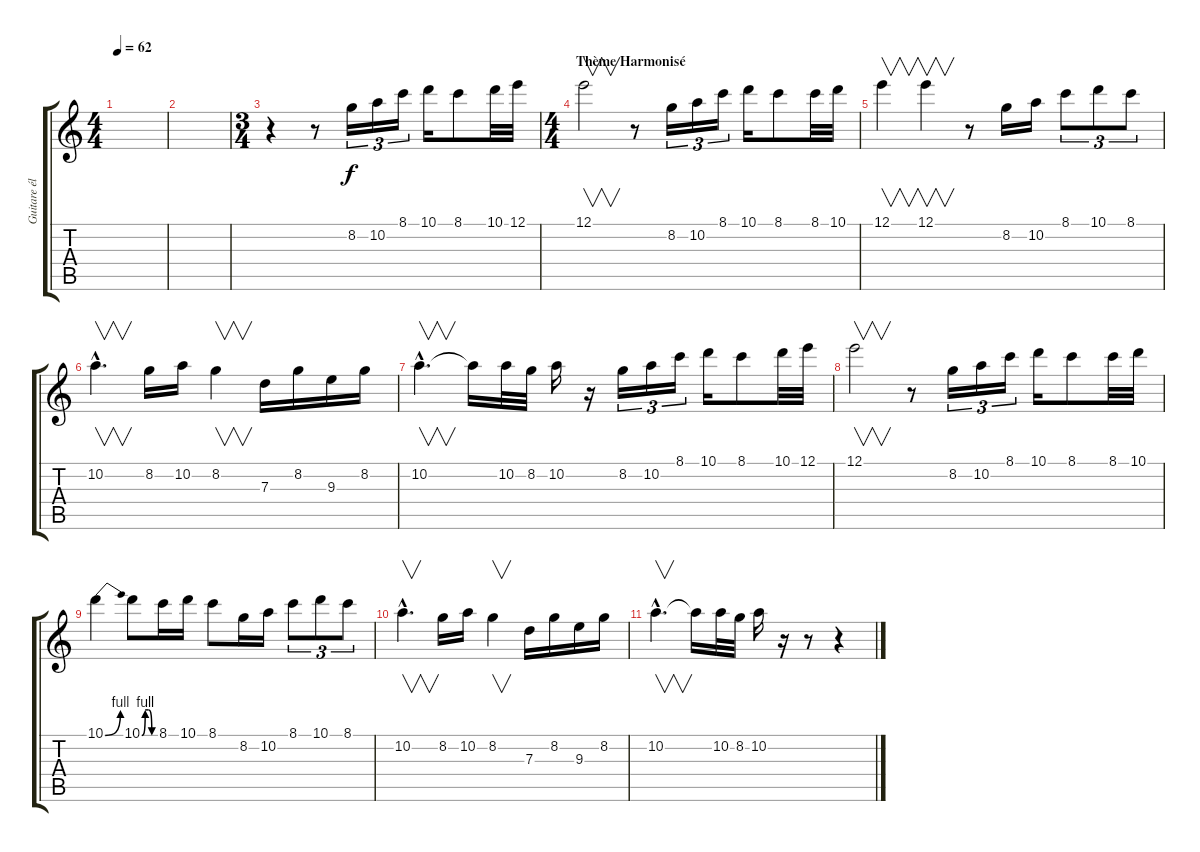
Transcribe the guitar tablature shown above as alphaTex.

\track ("Guitare électrique / Lead Harmonisé" "Guitare él") {instrument distortionguitar}
\staff {score tabs}
\tuning (E4 B3 G3 D3 A2 E2) {hide}
\ts (4 4)
\tempo 62
\clef g2
\ks c
|
|
\ts (3 4)
r.4 r.8 8.2.16{tu (3 2)} 10.2.16{tu (3 2)} 8.1.16{tu (3 2)} 10.1.16 8.1.8 10.1.32 12.1.32 |
\ts (4 4)
\section ("" "Thème Harmonisé")
12.1.2{v} r.8 8.2.16{tu (3 2)} 10.2.16{tu (3 2)} 8.1.16{tu (3 2)} 10.1.16 8.1.8 8.1.32 10.1.32 |
12.1.4{v} 12.1.4{v} r.8 8.2.16 10.2.16 8.1.8{tu (3 2)} 10.1.8{tu (3 2)} 8.1.8{tu (3 2)} |
10.2{hac}.4{v d} 8.2.16 10.2.16 8.2.4{v} 7.3.16 8.2.16 9.3.16 8.2.16 |
10.2{hac}.4{v d} 10.2{t}.16 10.2.32 8.2.32 10.2.16 r.16 8.2.16{tu (3 2)} 10.2.16{tu (3 2)} 8.1.16{tu (3 2)} 10.1.16 8.1.8 10.1.32 12.1.32 |
12.1.2{v} r.8 8.2.16{tu (3 2)} 10.2.16{tu (3 2)} 8.1.16{tu (3 2)} 10.1.16 8.1.8 8.1.32 10.1.32 |
10.1{be (bend 0 0 60 4)}.4 10.1{be (custom 0 0 15 4 30 4 45 0 60 0)}.8 8.1.16 10.1.16 8.1.8 8.2.16 10.2.16 8.1.8{tu (3 2)} 10.1.8{tu (3 2)} 8.1.8{tu (3 2)} |
10.2{hac}.4{v d} 8.2.16 10.2.16 8.2.4{v} 7.3.16 8.2.16 9.3.16 8.2.16 |
10.2{hac}.4{v d} 10.2{t}.16 10.2.32 8.2.32 10.2.16 r.16 r.8 r.4
